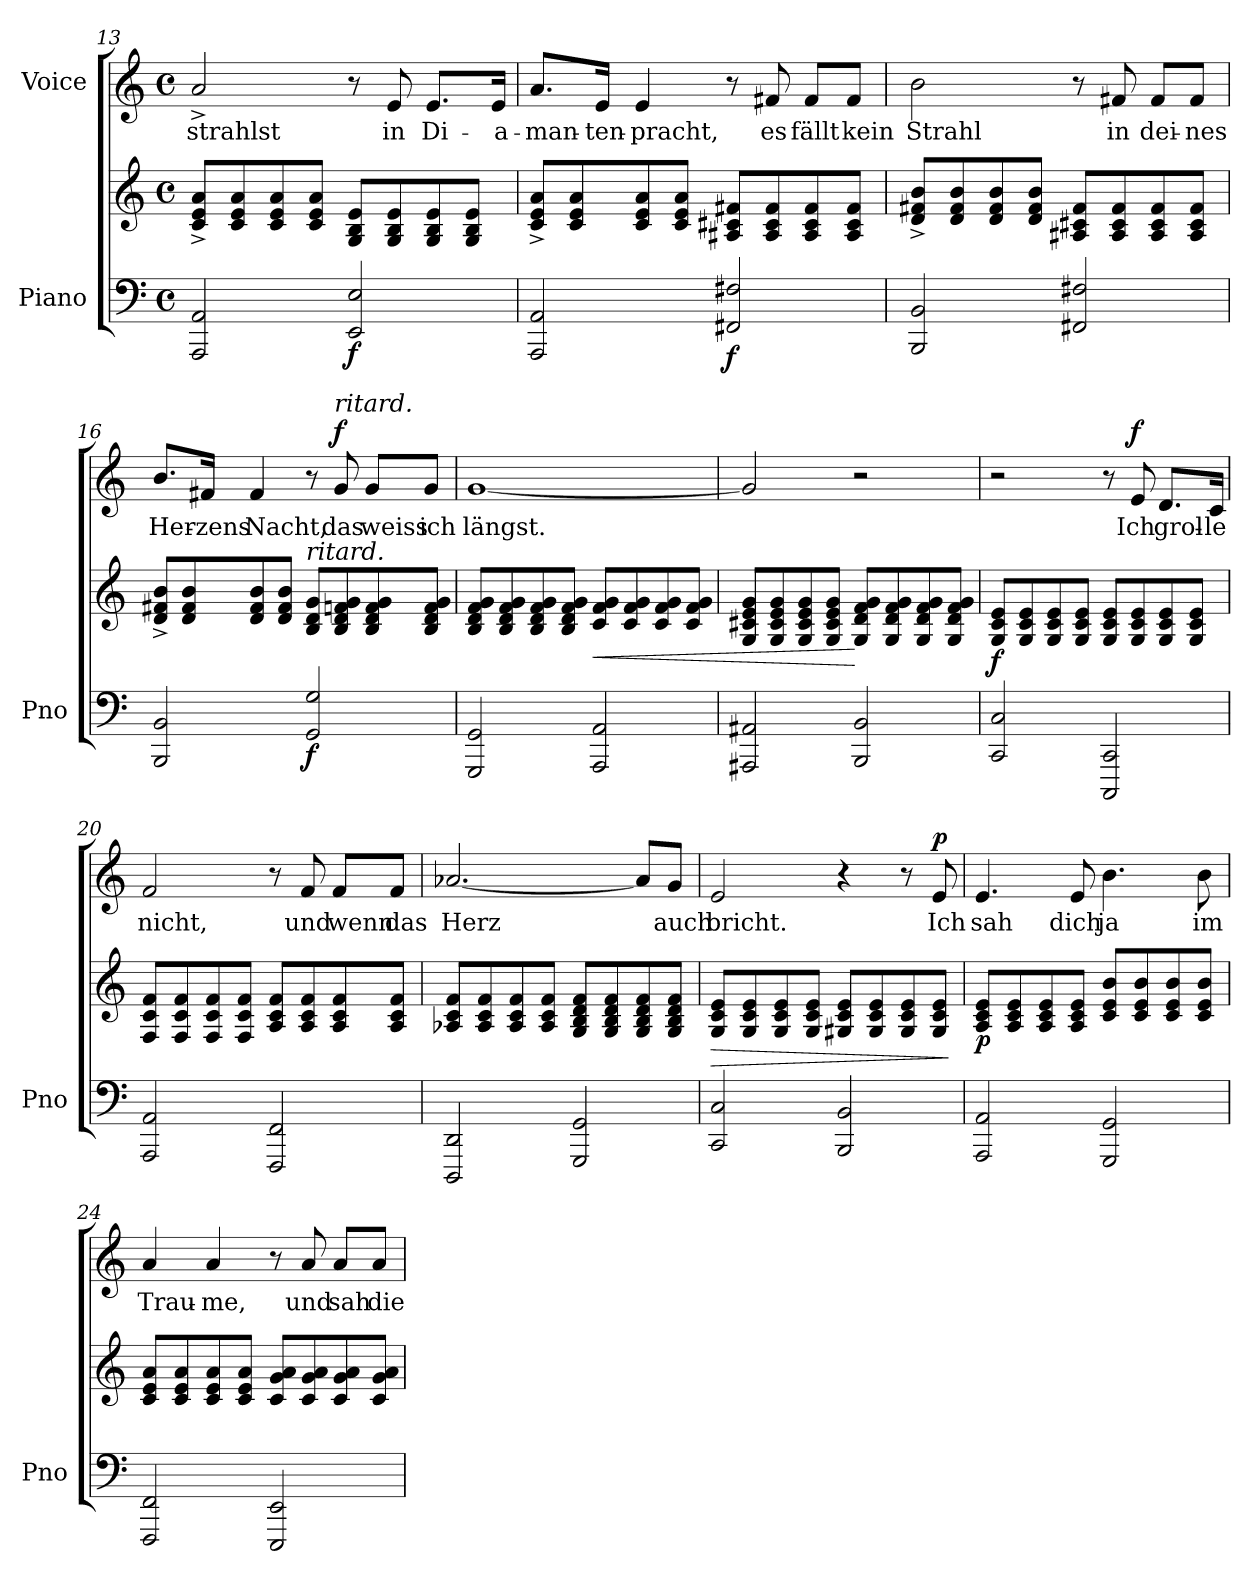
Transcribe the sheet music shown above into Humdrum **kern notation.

**kern	**kern	**dynam	**kern	**text	**dynam
*part2	*part2	*part2	*part1	*part1	*part1
*staff3	*staff2	*staff2/3	*staff1	*staff1	*staff1
*I"Piano	*	*	*I"Voice	*	*
*I'Pno	*	*	*	*	*
*clefF4	*clefG2	*	*clefG2	*	*
*k[]	*k[]	*	*k[]	*	*
*M4/4	*M4/4	*	*M4/4	*	*
*met(c)	*met(c)	*	*met(c)	*	*
=13	=13	=13	=13	=13	=13
2AAA/ 2AA/	8c/^> 8e/^> 8a/^>L	.	2a^>/	strahlst	.
.	8c/ 8e/ 8a/	.	.	.	.
.	8c/ 8e/ 8a/	.	.	.	.
.	8c/ 8e/ 8a/J	.	.	.	.
!	!	!LO:DY:b=2	!	!	!
2EE/ 2E/	8G/ 8B/ 8e/L	f	8r	.	.
.	8G/ 8B/ 8e/	.	8e/	in	.
.	8G/ 8B/ 8e/	.	8.e/L	Di-	.
.	8G/ 8B/ 8e/J	.	.	.	.
.	.	.	16e/Jk	-a-	.
=14	=14	=14	=14	=14	=14
2AAA/ 2AA/	8c/^> 8e/^> 8a/^>L	.	8.a/L	-man-	.
.	8c/ 8e/ 8a/	.	.	.	.
.	.	.	16e/Jk	-ten-	.
.	8c/ 8e/ 8a/	.	4e/	-pracht,	.
.	8c/ 8e/ 8a/J	.	.	.	.
!	!	!LO:DY:b=2	!	!	!
2FF#X/ 2F#X/	8A#X/ 8c#X/ 8f#X/L	f	8r	.	.
.	8A#/ 8c#/ 8f#/	.	8f#X/	es	.
.	8A#/ 8c#/ 8f#/	.	8f#/L	fällt	.
.	8A#/ 8c#/ 8f#/J	.	8f#/J	kein	.
=15	=15	=15	=15	=15	=15
2BBB/ 2BB/	8d/^> 8f#X/^> 8b/^>L	.	2b\	Strahl	.
.	8d/ 8f#/ 8b/	.	.	.	.
.	8d/ 8f#/ 8b/	.	.	.	.
.	8d/ 8f#/ 8b/J	.	.	.	.
2FF#X/ 2F#X/	8A#X/ 8c#X/ 8f#/L	.	8r	.	.
.	8A#/ 8c#/ 8f#/	.	8f#X/	in	.
.	8A#/ 8c#/ 8f#/	.	8f#/L	dei-	.
.	8A#/ 8c#/ 8f#/J	.	8f#/J	-nes	.
=16	=16	=16	=16	=16	=16
2BBB/ 2BB/	8d/^> 8f#X/^> 8b/^>L	.	8.b/L	Her-	.
.	8d/ 8f#/ 8b/	.	.	.	.
.	.	.	16f#X/Jk	-zens	.
.	8d/ 8f#/ 8b/	.	4f#/	Nacht,	.
.	8d/ 8f#/ 8b/J	.	.	.	.
!	!LO:TX:i:t=ritard.	!	!	!	!
!	!	!LO:DY:b=2	!	!	!
2GG/ 2G/	8B/ 8d/ 8g/L	f	8r	.	.
!	!	!	!LO:TX:i:t=ritard.	!	!
!	!	!	!	!	!LO:DY:a
.	8B/ 8d/ 8fn/ 8g/	.	8g/	das	f
.	8B/ 8d/ 8f/ 8g/	.	8g/L	weiss	.
.	8B/ 8d/ 8f/ 8g/J	.	8g/J	ich	.
=17	=17	=17	=17	=17	=17
2GGG/ 2GG/	8B/ 8d/ 8f/ 8g/L	.	[1g	längst.	.
.	8B/ 8d/ 8f/ 8g/	.	.	.	.
.	8B/ 8d/ 8f/ 8g/	.	.	.	.
.	8B/ 8d/ 8f/ 8g/J	.	.	.	.
!	!	!LO:HP:b	!	!	!
2AAA/ 2AA/	8c/ 8f/ 8g/L	<	.	.	.
.	8c/ 8f/ 8g/	.	.	.	.
.	8c/ 8f/ 8g/	.	.	.	.
.	8c/ 8f/ 8g/J	.	.	.	.
=18	=18	=18	=18	=18	=18
2AAA#X/ 2AA#X/	8G/ 8c#X/ 8e/ 8g/L	.	2g/]	.	.
.	8G/ 8c#/ 8e/ 8g/	.	.	.	.
.	8G/ 8c#/ 8e/ 8g/	.	.	.	.
.	8G/ 8c#/ 8e/ 8g/J	.	.	.	.
2BBB/ 2BB/	8G/ 8d/ 8f/ 8g/L	[	2r	.	.
.	8G/ 8d/ 8f/ 8g/	.	.	.	.
.	8G/ 8d/ 8f/ 8g/	.	.	.	.
.	8G/ 8d/ 8f/ 8g/J	.	.	.	.
=19	=19	=19	=19	=19	=19
!	!	!LO:DY:b	!	!	!
2CC/ 2C/	8G/ 8c/ 8e/L	f	2r	.	.
.	8G/ 8c/ 8e/	.	.	.	.
.	8G/ 8c/ 8e/	.	.	.	.
.	8G/ 8c/ 8e/J	.	.	.	.
2CCC/ 2CC/	8G/ 8c/ 8e/L	.	8r	.	.
!	!	!	!	!	!LO:DY:a
.	8G/ 8c/ 8e/	.	8e/	Ich	f
.	8G/ 8c/ 8e/	.	8.d/L	grol-	.
.	8G/ 8c/ 8e/J	.	.	.	.
.	.	.	16c/Jk	-le	.
=20	=20	=20	=20	=20	=20
2AAA/ 2AA/	8F/ 8c/ 8f/L	.	2f/	nicht,	.
.	8F/ 8c/ 8f/	.	.	.	.
.	8F/ 8c/ 8f/	.	.	.	.
.	8F/ 8c/ 8f/J	.	.	.	.
2FFF/ 2FF/	8A/ 8c/ 8f/L	.	8r	.	.
.	8A/ 8c/ 8f/	.	8f/	und	.
.	8A/ 8c/ 8f/	.	8f/L	wenn	.
.	8A/ 8c/ 8f/J	.	8f/J	das	.
=21	=21	=21	=21	=21	=21
2DDD/ 2DD/	8A-X/ 8c/ 8f/L	.	[2.a-X/	Herz	.
.	8A-/ 8c/ 8f/	.	.	.	.
.	8A-/ 8c/ 8f/	.	.	.	.
.	8A-/ 8c/ 8f/J	.	.	.	.
2GGG/ 2GG/	8G/ 8B/ 8d/ 8f/L	.	.	.	.
.	8G/ 8B/ 8d/ 8f/	.	.	.	.
.	8G/ 8B/ 8d/ 8f/	.	8a-/L]	.	.
.	8G/ 8B/ 8d/ 8f/J	.	8g/J	auch	.
=22	=22	=22	=22	=22	=22
!	!	!LO:HP:b	!	!	!
2CC/ 2C/	8G/ 8c/ 8e/L	>	2e/	bricht.	.
.	8G/ 8c/ 8e/	.	.	.	.
.	8G/ 8c/ 8e/	.	.	.	.
.	8G/ 8c/ 8e/J	.	.	.	.
2BBB/ 2BB/	8G#X/ 8c/ 8e/L	.	4r	.	.
.	8G#/ 8c/ 8e/	.	.	.	.
.	8G#/ 8c/ 8e/	.	8r	.	.
!	!	!	!	!	!LO:DY:a
.	8G#/ 8c/ 8e/J	.	8e/	Ich	p
.	.	]	.	.	.
=23	=23	=23	=23	=23	=23
!	!	!LO:DY:b	!	!	!
2AAA/ 2AA/	8A/ 8c/ 8e/L	p	4.e/	sah	.
.	8A/ 8c/ 8e/	.	.	.	.
.	8A/ 8c/ 8e/	.	.	.	.
.	8A/ 8c/ 8e/J	.	8e/	dich	.
2GGG/ 2GG/	8c/ 8e/ 8b/L	.	4.b\	ja	.
.	8c/ 8e/ 8b/	.	.	.	.
.	8c/ 8e/ 8b/	.	.	.	.
.	8c/ 8e/ 8b/J	.	8b\	im	.
=24	=24	=24	=24	=24	=24
2FFF/ 2FF/	8c/ 8e/ 8a/L	.	4a/	Trau-	.
.	8c/ 8e/ 8a/	.	.	.	.
.	8c/ 8e/ 8a/	.	4a/	-me,	.
.	8c/ 8e/ 8a/J	.	.	.	.
2EEE/ 2EE/	8c/ 8g/ 8a/L	.	8r	.	.
.	8c/ 8g/ 8a/	.	8a/	und	.
.	8c/ 8g/ 8a/	.	8a/L	sah	.
.	8c/ 8g/ 8a/J	.	8a/J	die	.
=	=	=	=	=	=
*-	*-	*-	*-	*-	*-
